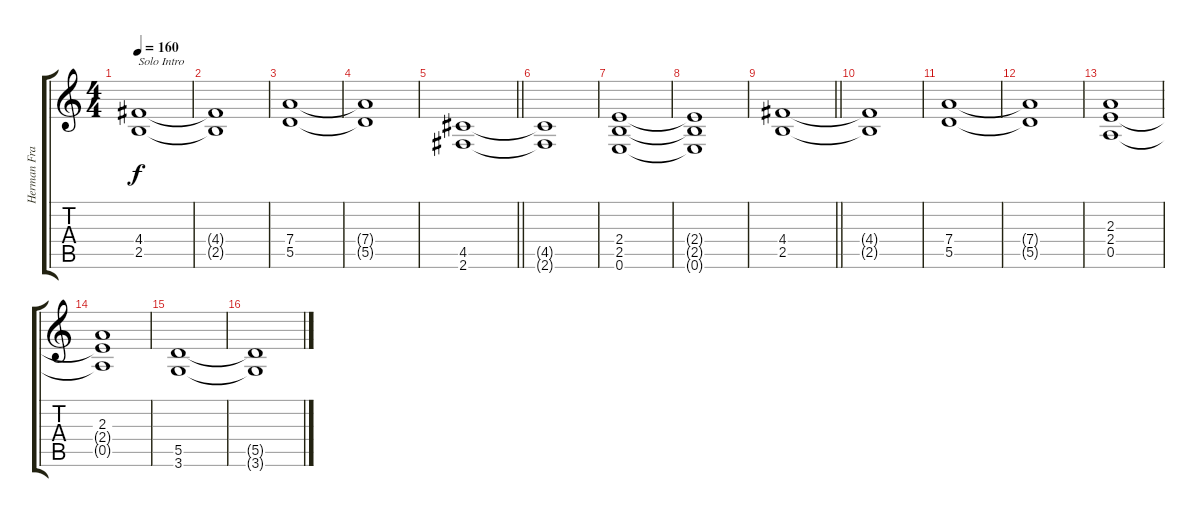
\track ("Herman Frank" "Herman Fra") {solo instrument distortionguitar}
\staff {score tabs}
\tuning (E4 B3 G3 D3 A2 E2) {hide}
\ts (4 4)
\tempo 160
\clef g2
\ks c
(4.4 2.5).1{txt "Solo Intro" dy f} |
(4.4{t} 2.5{t}).1 |
(7.4 5.5).1 |
(7.4{t} 5.5{t}).1 |
\barLineRight lightlight
(4.5 2.6).1 |
(4.5{t} 2.6{t}).1 |
(2.4 2.5 0.6).1 |
(2.4{t} 2.5{t} 0.6{t}).1 |
\barLineRight lightlight
(4.4 2.5).1 |
(4.4{t} 2.5{t}).1 |
(7.4 5.5).1 |
(7.4{t} 5.5{t}).1 |
(2.3 2.4 0.5).1 |
(2.3 2.4{t} 0.5{t}).1 |
(5.5 3.6).1 |
(5.5{t} 3.6{t}).1
